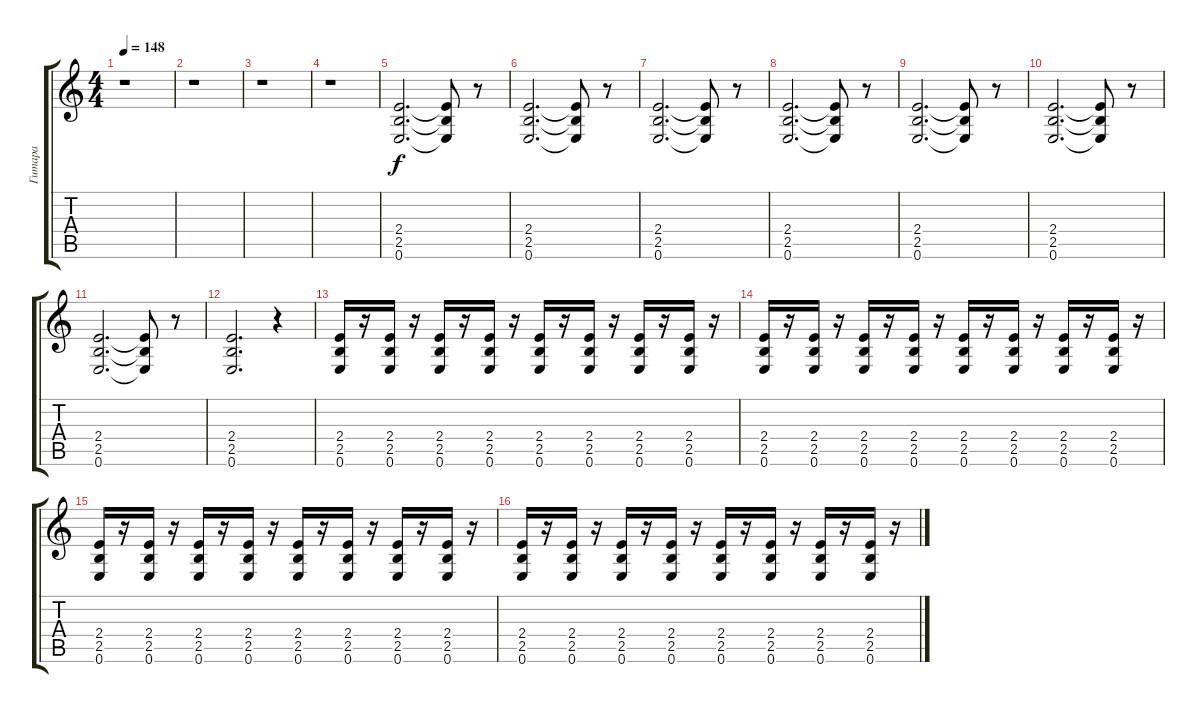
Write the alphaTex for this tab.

\track ("Гитара" "Гитара") {instrument overdrivenguitar}
\staff {score tabs}
\tuning (E4 B3 G3 D3 A2 E2) {hide}
\ts (4 4)
\tempo 148
\clef g2
\ks c
r.1{dy f} |
r.1 |
r.1 |
r.1 |
(2.4 2.5 0.6).2{d} (2.4{t} 2.5{t} 0.6{t}).8 r.8 |
(2.4 2.5 0.6).2{d} (2.4{t} 2.5{t} 0.6{t}).8 r.8 |
(2.4 2.5 0.6).2{d} (2.4{t} 2.5{t} 0.6{t}).8 r.8 |
(2.4 2.5 0.6).2{d} (2.4{t} 2.5{t} 0.6{t}).8 r.8 |
(2.4 2.5 0.6).2{d} (2.4{t} 2.5{t} 0.6{t}).8 r.8 |
(2.4 2.5 0.6).2{d} (2.4{t} 2.5{t} 0.6{t}).8 r.8 |
(2.4 2.5 0.6).2{d} (2.4{t} 2.5{t} 0.6{t}).8 r.8 |
(2.4 2.5 0.6).2{d} r.4 |
(2.4 2.5 0.6).16 r.16 (2.4 2.5 0.6).16 r.16 (2.4 2.5 0.6).16 r.16 (2.4 2.5 0.6).16 r.16 (2.4 2.5 0.6).16 r.16 (2.4 2.5 0.6).16 r.16 (2.4 2.5 0.6).16 r.16 (2.4 2.5 0.6).16 r.16 |
(2.4 2.5 0.6).16 r.16 (2.4 2.5 0.6).16 r.16 (2.4 2.5 0.6).16 r.16 (2.4 2.5 0.6).16 r.16 (2.4 2.5 0.6).16 r.16 (2.4 2.5 0.6).16 r.16 (2.4 2.5 0.6).16 r.16 (2.4 2.5 0.6).16 r.16 |
(2.4 2.5 0.6).16 r.16 (2.4 2.5 0.6).16 r.16 (2.4 2.5 0.6).16 r.16 (2.4 2.5 0.6).16 r.16 (2.4 2.5 0.6).16 r.16 (2.4 2.5 0.6).16 r.16 (2.4 2.5 0.6).16 r.16 (2.4 2.5 0.6).16 r.16 |
(2.4 2.5 0.6).16 r.16 (2.4 2.5 0.6).16 r.16 (2.4 2.5 0.6).16 r.16 (2.4 2.5 0.6).16 r.16 (2.4 2.5 0.6).16 r.16 (2.4 2.5 0.6).16 r.16 (2.4 2.5 0.6).16 r.16 (2.4 2.5 0.6).16 r.16
